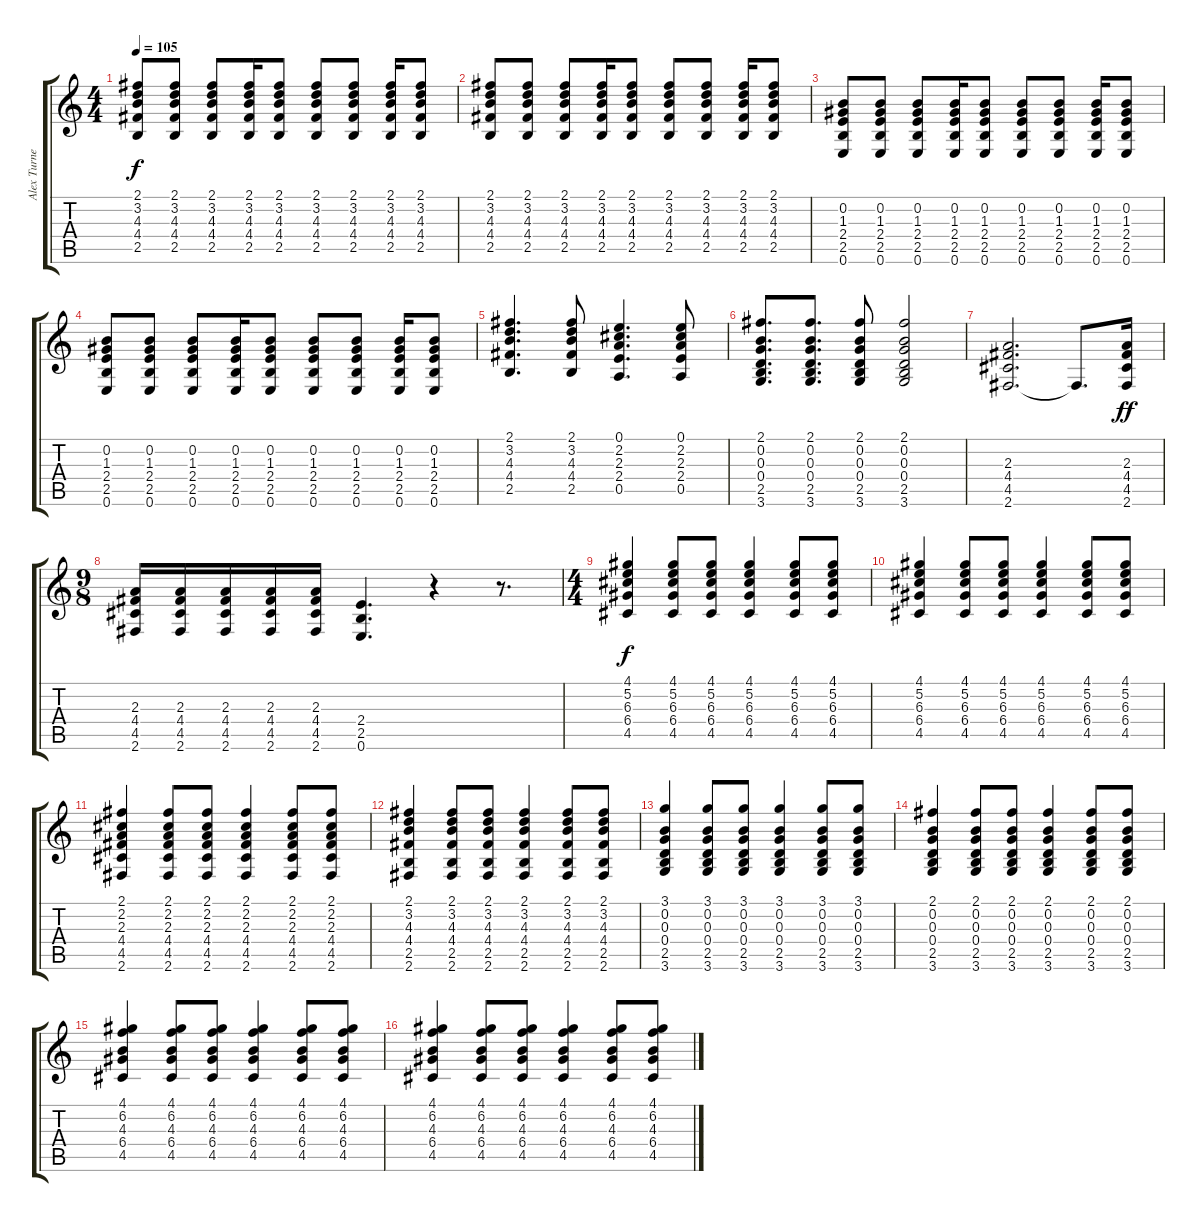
\track ("Alex Turner" "Alex Turne") {instrument electricguitarjazz}
\staff {score tabs}
\tuning (E4 B3 G3 D3 A2 E2) {hide}
\ts (4 4)
\tempo 105
\clef g2
\ks c
(2.1 3.2 4.3 4.4 2.5).8{dy f} (2.1 3.2 4.3 4.4 2.5).8 (2.1 3.2 4.3 4.4 2.5).8 (2.1 3.2 4.3 4.4 2.5).16 (2.1 3.2 4.3 4.4 2.5).8 (2.1 3.2 4.3 4.4 2.5).8 (2.1 3.2 4.3 4.4 2.5).8 (2.1 3.2 4.3 4.4 2.5).16 (2.1 3.2 4.3 4.4 2.5).8 |
(2.1 3.2 4.3 4.4 2.5).8 (2.1 3.2 4.3 4.4 2.5).8 (2.1 3.2 4.3 4.4 2.5).8 (2.1 3.2 4.3 4.4 2.5).16 (2.1 3.2 4.3 4.4 2.5).8 (2.1 3.2 4.3 4.4 2.5).8 (2.1 3.2 4.3 4.4 2.5).8 (2.1 3.2 4.3 4.4 2.5).16 (2.1 3.2 4.3 4.4 2.5).8 |
(0.2 1.3 2.4 2.5 0.6).8 (0.2 1.3 2.4 2.5 0.6).8 (0.2 1.3 2.4 2.5 0.6).8 (0.2 1.3 2.4 2.5 0.6).16 (0.2 1.3 2.4 2.5 0.6).8 (0.2 1.3 2.4 2.5 0.6).8 (0.2 1.3 2.4 2.5 0.6).8 (0.2 1.3 2.4 2.5 0.6).16 (0.2 1.3 2.4 2.5 0.6).8 |
(0.2 1.3 2.4 2.5 0.6).8 (0.2 1.3 2.4 2.5 0.6).8 (0.2 1.3 2.4 2.5 0.6).8 (0.2 1.3 2.4 2.5 0.6).16 (0.2 1.3 2.4 2.5 0.6).8 (0.2 1.3 2.4 2.5 0.6).8 (0.2 1.3 2.4 2.5 0.6).8 (0.2 1.3 2.4 2.5 0.6).16 (0.2 1.3 2.4 2.5 0.6).8 |
(2.1 3.2 4.3 4.4 2.5).4{d} (2.1 3.2 4.3 4.4 2.5).8 (0.1 2.2 2.3 2.4 0.5).4{d} (0.1 2.2 2.3 2.4 0.5).8 |
(2.1 0.2 0.3 0.4 2.5 3.6).8{d} (2.1 0.2 0.3 0.4 2.5 3.6).8{d} (2.1 0.2 0.3 0.4 2.5 3.6).8 (2.1 0.2 0.3 0.4 2.5 3.6).2 |
(2.3 4.4 4.5 2.6).2{d} 2.6{t}.8{d} (2.3 4.4 4.5 2.6).16{dy ff} |
\ts (9 8)
(2.3 4.4 4.5 2.6).16 (2.3 4.4 4.5 2.6).16 (2.3 4.4 4.5 2.6).16 (2.3 4.4 4.5 2.6).16 (2.3 4.4 4.5 2.6).16 (2.4 2.5 0.6).4{d} r.4 r.8{d} |
\ts (4 4)
(4.1 5.2 6.3 6.4 4.5).4{dy f} (4.1 5.2 6.3 6.4 4.5).8 (4.1 5.2 6.3 6.4 4.5).8 (4.1 5.2 6.3 6.4 4.5).4 (4.1 5.2 6.3 6.4 4.5).8 (4.1 5.2 6.3 6.4 4.5).8 |
(4.1 5.2 6.3 6.4 4.5).4 (4.1 5.2 6.3 6.4 4.5).8 (4.1 5.2 6.3 6.4 4.5).8 (4.1 5.2 6.3 6.4 4.5).4 (4.1 5.2 6.3 6.4 4.5).8 (4.1 5.2 6.3 6.4 4.5).8 |
(2.1 2.2 2.3 4.4 4.5 2.6).4 (2.1 2.2 2.3 4.4 4.5 2.6).8 (2.1 2.2 2.3 4.4 4.5 2.6).8 (2.1 2.2 2.3 4.4 4.5 2.6).4 (2.1 2.2 2.3 4.4 4.5 2.6).8 (2.1 2.2 2.3 4.4 4.5 2.6).8 |
(2.1 3.2 4.3 4.4 2.5 2.6).4 (2.1 3.2 4.3 4.4 2.5 2.6).8 (2.1 3.2 4.3 4.4 2.5 2.6).8 (2.1 3.2 4.3 4.4 2.5 2.6).4 (2.1 3.2 4.3 4.4 2.5 2.6).8 (2.1 3.2 4.3 4.4 2.5 2.6).8 |
(3.1 0.2 0.3 0.4 2.5 3.6).4 (3.1 0.2 0.3 0.4 2.5 3.6).8 (3.1 0.2 0.3 0.4 2.5 3.6).8 (3.1 0.2 0.3 0.4 2.5 3.6).4 (3.1 0.2 0.3 0.4 2.5 3.6).8 (3.1 0.2 0.3 0.4 2.5 3.6).8 |
(2.1 0.2 0.3 0.4 2.5 3.6).4 (2.1 0.2 0.3 0.4 2.5 3.6).8 (2.1 0.2 0.3 0.4 2.5 3.6).8 (2.1 0.2 0.3 0.4 2.5 3.6).4 (2.1 0.2 0.3 0.4 2.5 3.6).8 (2.1 0.2 0.3 0.4 2.5 3.6).8 |
(4.1 6.2 4.3 6.4 4.5).4 (4.1 6.2 4.3 6.4 4.5).8 (4.1 6.2 4.3 6.4 4.5).8 (4.1 6.2 4.3 6.4 4.5).4 (4.1 6.2 4.3 6.4 4.5).8 (4.1 6.2 4.3 6.4 4.5).8 |
(4.1 6.2 4.3 6.4 4.5).4 (4.1 6.2 4.3 6.4 4.5).8 (4.1 6.2 4.3 6.4 4.5).8 (4.1 6.2 4.3 6.4 4.5).4 (4.1 6.2 4.3 6.4 4.5).8 (4.1 6.2 4.3 6.4 4.5).8
